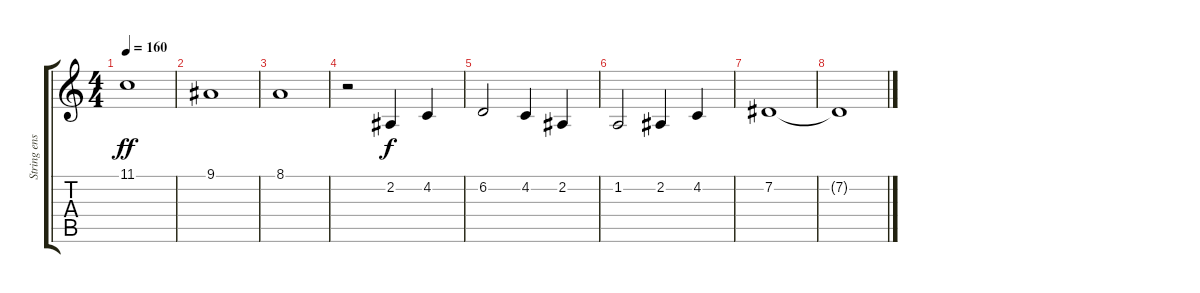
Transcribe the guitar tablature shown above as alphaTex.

\track ("String ensemble" "String ens") {instrument choiraahs}
\staff {score tabs}
\tuning (Db4 Ab3 E3 B2 Gb2 Db2) {hide}
\ts (4 4)
\tempo 160
\clef g2
\ks c
11.1.1{dy ff} |
9.1.1 |
8.1.1 |
r.2 2.2.4{dy f} 4.2.4 |
6.2.2 4.2.4 2.2.4 |
1.2.2 2.2.4 4.2.4 |
7.2.1 |
7.2{t}.1
